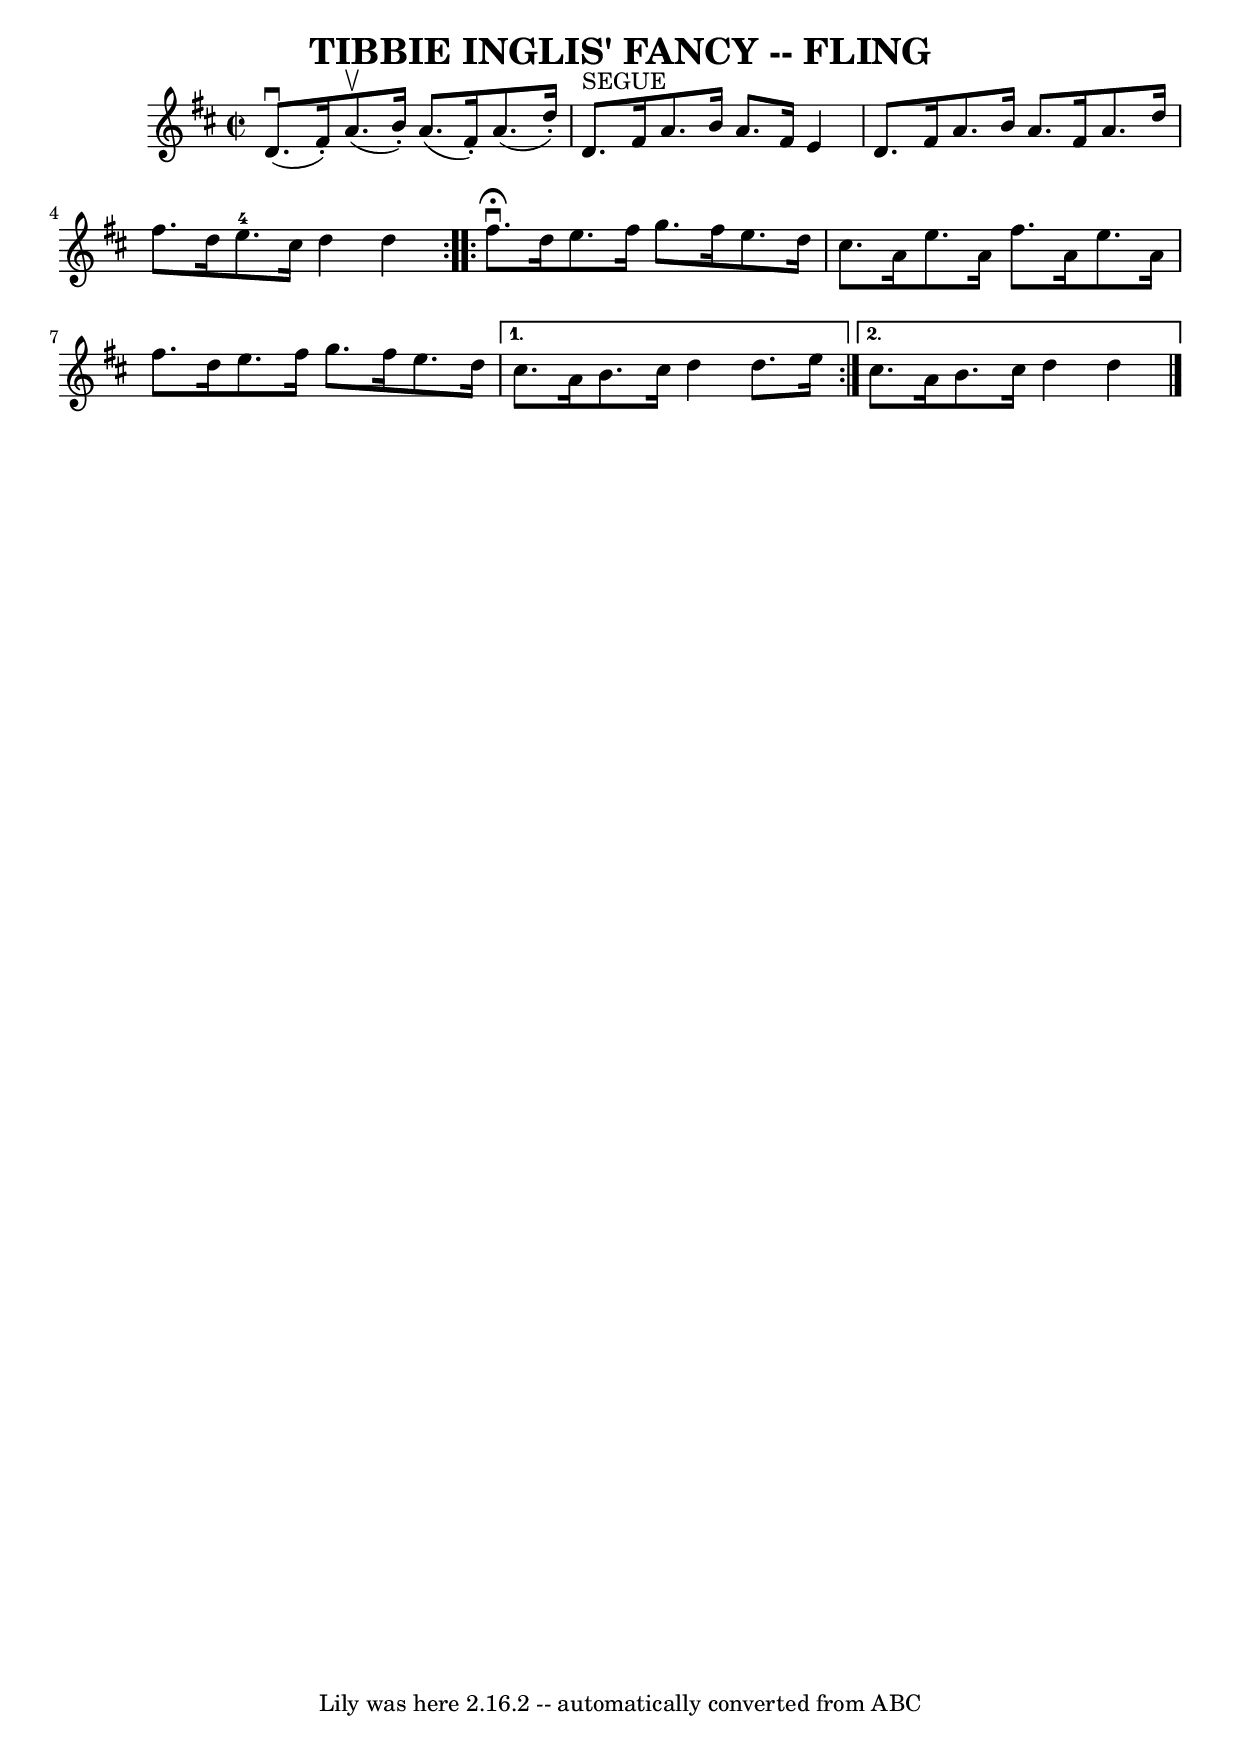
\version "2.7.40"
\include "Mammoth.ily"
\header {
	book = "Ryan's Mammoth Collection of Fiddle Tunes"
	crossRefNumber = "1"
	footnotes = ""
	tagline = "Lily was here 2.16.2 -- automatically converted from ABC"
	title = "TIBBIE INGLIS' FANCY -- FLING"
}
voicedefault =  {
\set Score.defaultBarType = "empty"

\override Staff.TimeSignature #'style = #'C
 \time 2/2 \key d \major   \repeat volta 2 { d'8. (^\downbow fis'16 -.) 
 a'8. (^\upbow b'16 -.) a'8. (fis'16 -.) a'8. (d''16 -.)   
|
 d'8.^"SEGUE" fis'16 a'8. b'16 a'8. fis'16 e'4      
  |
 d'8. fis'16 a'8. b'16 a'8. fis'16 a'8. d''16  
  |
 fis''8. d''16 e''8.-4 cis''16 d''4 d''4    }     
\repeat volta 2 { fis''8.^\fermata^\downbow d''16 e''8. fis''16    
g''8. fis''16 e''8. d''16    |
 cis''8. a'16 e''8.    
a'16 fis''8. a'16 e''8. a'16    |
 fis''8. d''16    
e''8. fis''16 g''8. fis''16 e''8. d''16    } \alternative{{   
cis''8. a'16 b'8. cis''16 d''4 d''8. e''16    } { cis''8.   
 a'16 b'8. cis''16 d''4 d''4    <<   \bar "|."  >>   }}
}

\score{
    <<

	\context Staff="default"
	{
	    \voicedefault 
	}

    >>
	\layout {
	}
	\midi {}
}
